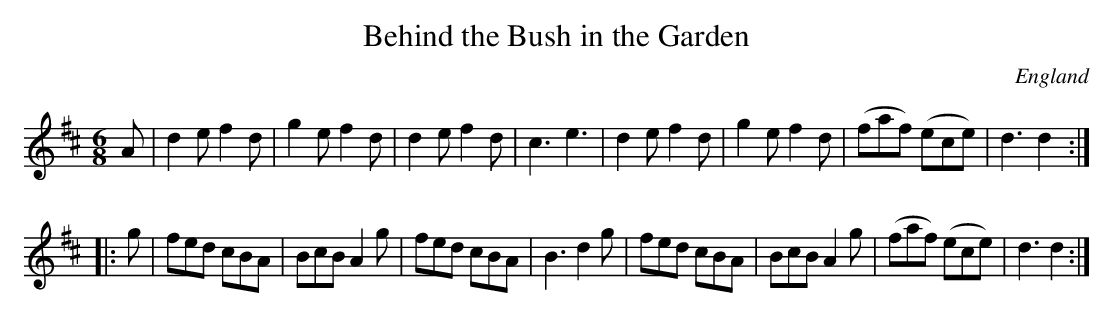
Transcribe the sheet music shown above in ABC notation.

X:1
T:Behind the Bush in the Garden
L:1/8
M:6/8
O:England
K:D
A | \
d2e f2d | g2e f2d | d2e    f2d  | c3 e3 | \
d2e f2d | g2e f2d | (faf) (ece) | d3 d2 ::
g | \
fed cBA | BcB A2g | fed    cBA  | B3 d2g | \
fed cBA | BcB A2g | (faf) (ece) | d3 d2 :|
